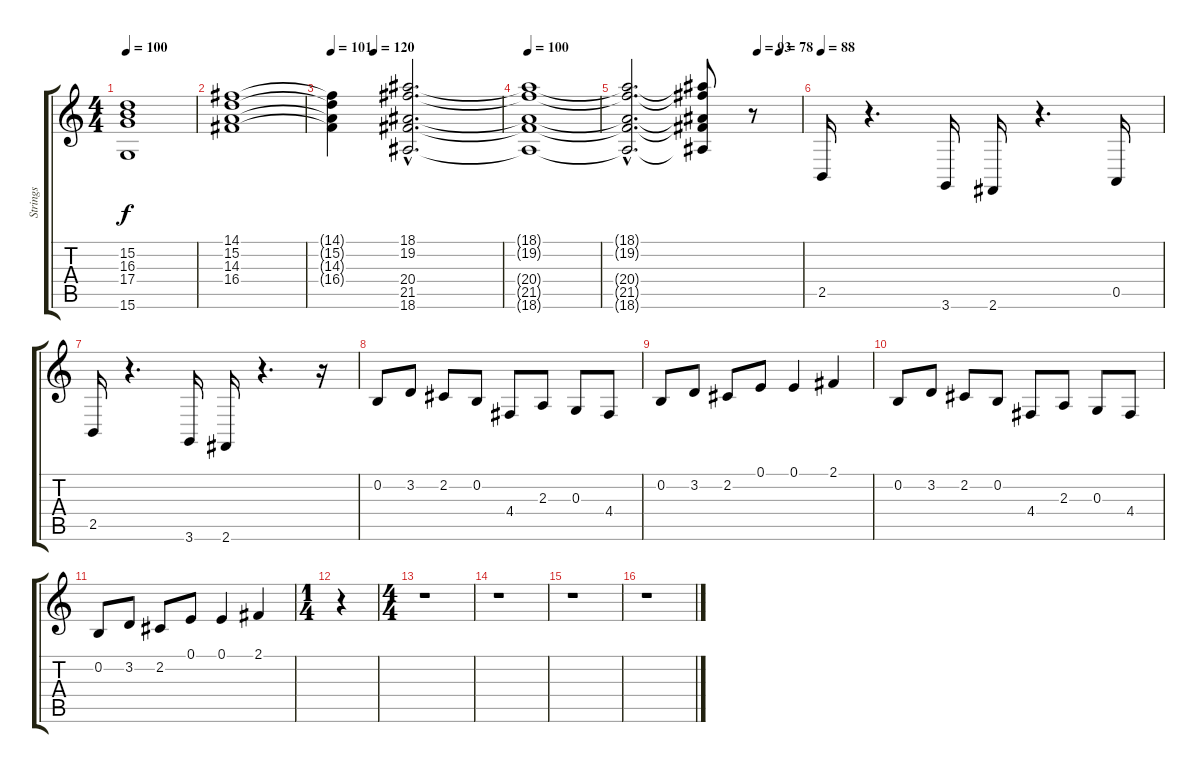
\track ("Strings" "Strings") {instrument tremolostrings}
\staff {score tabs}
\tuning (E4 B3 G3 D3 A2 E2) {hide}
\ts (4 4)
\tempo 100
\clef g2
\ks c
(15.2 16.3 17.4 15.6).1{dy f} |
(14.1 15.2 14.3 16.4).1 |
\tempo 101
\tempo (120 0.25)
(14.1{t} 15.2{t} 14.3{t} 16.4{t}).4 (18.1{hac} 19.2{hac} 20.4{hac} 21.5{hac} 18.6{hac}).2{d} |
\tempo 100
(18.1{t} 19.2{t} 20.4{t} 21.5{t} 18.6{t}).1 |
\tempo (93 0.75)
\tempo (78 0.875)
(18.1{hac t} 19.2{hac t} 20.4{hac t} 21.5{hac t} 18.6{hac t}).2{d} (18.1{t} 19.2{t} 20.4{t} 21.5{t} 18.6{t}).8 r.8 |
\tempo 88
2.5.16 r.4{d} 3.6.16 2.6.16 r.4{d} 0.5.16 |
2.5.16 r.4{d} 3.6.16 2.6.16 r.4{d} r.16 |
0.2.8 3.2.8 2.2.8 0.2.8 4.4.8 2.3.8 0.3.8 4.4.8 |
0.2.8 3.2.8 2.2.8 0.1.8 0.1.4 2.1.4 |
0.2.8 3.2.8 2.2.8 0.2.8 4.4.8 2.3.8 0.3.8 4.4.8 |
0.2.8 3.2.8 2.2.8 0.1.8 0.1.4 2.1.4 |
\ts (1 4)
r.4 |
\ts (4 4)
r.1 |
r.1 |
r.1 |
r.1
